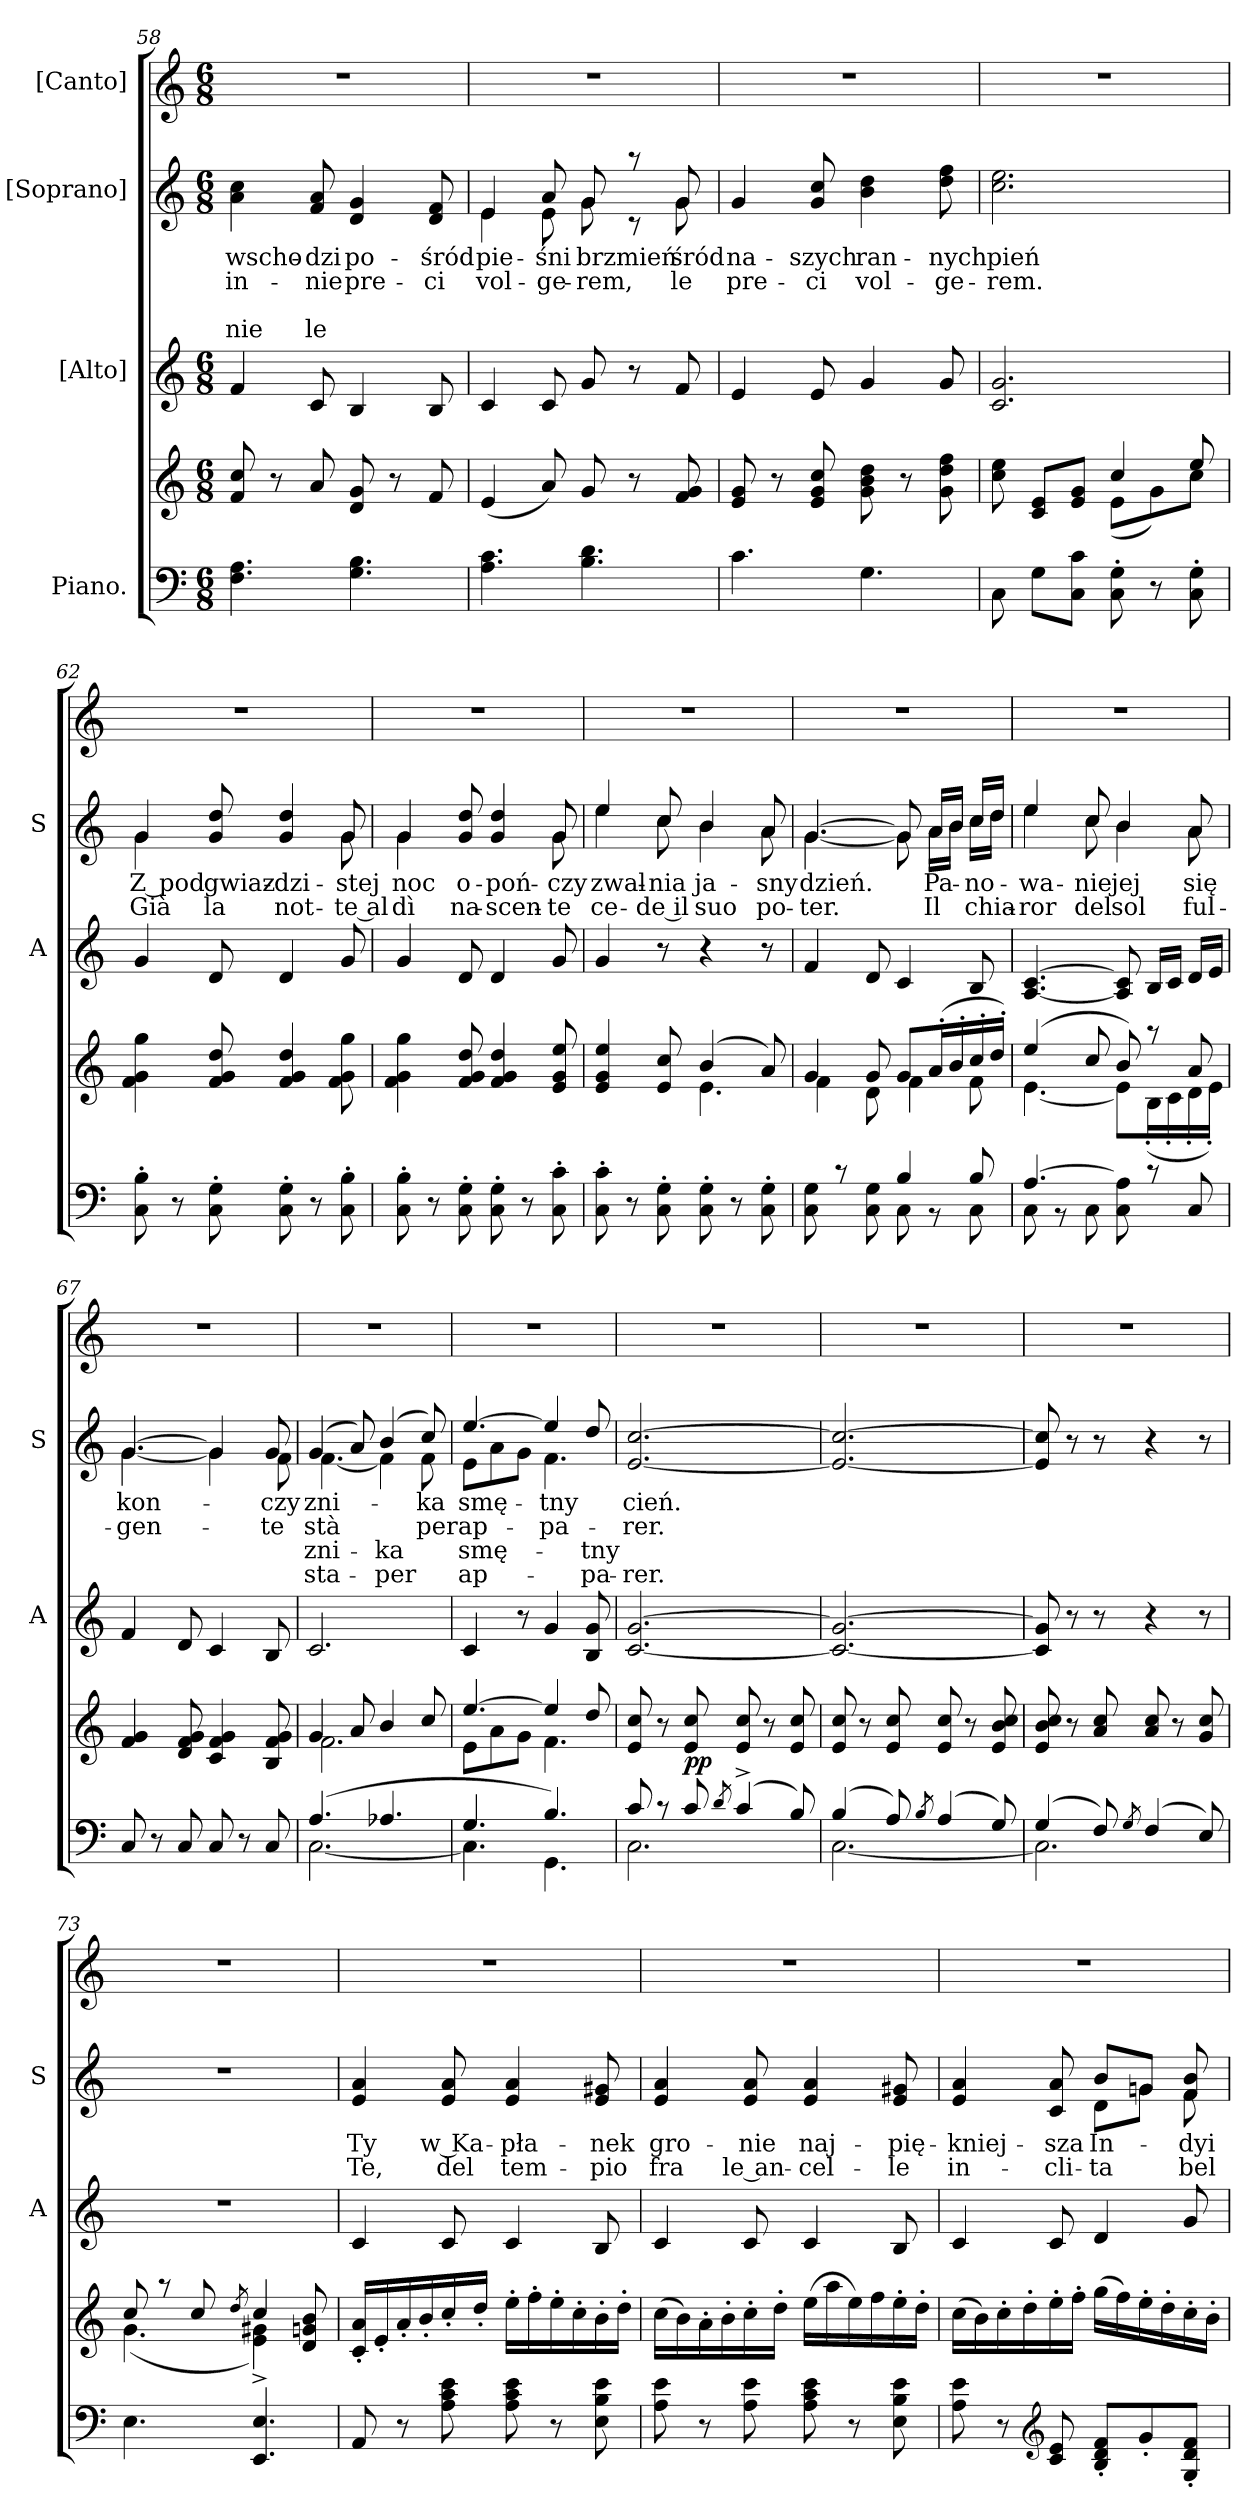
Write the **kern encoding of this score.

**kern	**kern	**dynam	**kern	**kern	**text	**text	**text	**text	**kern
*part4	*part4	*part4	*part3	*part2	*part2	*part2	*part2	*part2	*part1
*staff5	*staff4	*staff4/5	*staff3	*staff2	*staff2	*staff2	*staff2	*staff2	*staff1
*I"Piano.	*	*	*I"[Alto]	*I"[Soprano]	*	*	*	*	*I"[Canto]
*	*	*	*I'A	*I'S	*	*	*	*	*
*clefF4	*clefG2	*	*clefG2	*clefG2	*	*	*	*	*clefG2
*k[]	*k[]	*	*k[]	*k[]	*	*	*	*	*k[]
*C:	*C:	*	*C:	*C:	*	*	*	*	*C:
*M6/8	*M6/8	*	*M6/8	*M6/8	*	*	*	*	*M6/8
=58	=58	=58	=58	=58	=58	=58	=58	=58	=58
4.F\ 4.A\	8f/ 8cc/	.	4f/	4a\ 4cc\	wscho-	in-	.	-nie	2.r
.	8r	.	.	.	.	.	.	.	.
.	8a/	.	8c/	8f/ 8a/	-dzi	-nie	.	le	.
4.G\ 4.B\	8d/ 8g/	.	4B/	4d/ 4g/	po-	pre-	.	.	.
.	8r	.	.	.	.	.	.	.	.
.	8f/	.	8B/	8d/ 8f/	-śród	-ci	.	.	.
=59	=59	=59	=59	=59	=59	=59	=59	=59	=59
*	*	*	*	*^	*	*	*	*	*
4.A\ 4.c\	(4e/	.	4c/	4e/	4e\	pie-	vol-	.	.	2.r
.	8a/)	.	8c/	8a/	8e\	-śni	-ge-	.	.	.
4.B\ 4.d\	8g/	.	8g/	8g/	8g\	brzmień	-rem,	.	.	.
.	8r	.	8r	8raa	8rc	.	.	.	.	.
.	8f/ 8g/	.	8f/	8g/	8g\	śród	le	.	.	.
*	*	*	*	*v	*v	*	*	*	*	*
=60	=60	=60	=60	=60	=60	=60	=60	=60	=60
4.c\	8e/ 8g/	.	4e/	4g/	na-	pre-	.	.	2.r
.	8r	.	.	.	.	.	.	.	.
.	8e/ 8g/ 8cc/	.	8e/	8g/ 8cc/	-szych	-ci	.	.	.
4.G\	8g\ 8b\ 8dd\	.	4g/	4b\ 4dd\	ran-	vol-	.	.	.
.	8r	.	.	.	.	.	.	.	.
.	8g\ 8dd\ 8ff\	.	8g/	8dd\ 8ff\	-nych	-ge-	.	.	.
=61	=61	=61	=61	=61	=61	=61	=61	=61	=61
*	*^	*	*	*	*	*	*	*	*
8C\	8cc\ 8ee\	4.ryy	.	2.c/ 2.g/	2.cc\ 2.ee\	pień	-rem.	.	.	2.r
8G\L	8c/ 8e/L	.	.	.	.	.	.	.	.	.
8C\ 8c\J	8e/ 8g/J	.	.	.	.	.	.	.	.	.
8C'\ 8G'\	4cc/	(8e\L	.	.	.	.	.	.	.	.
8r	.	8g\)	.	.	.	.	.	.	.	.
8C'\ 8G'\	8ee/	8cc\J	.	.	.	.	.	.	.	.
*	*v	*v	*	*	*	*	*	*	*	*
=62	=62	=62	=62	=62	=62	=62	=62	=62	=62
*	*	*	*	*^	*	*	*	*	*
8C'\ 8B'\	4f\ 4g\ 4gg\	.	4g/	4g/	4g\	Z pod	Già	.	.	2.r
8r	.	.	.	.	.	.	.	.	.	.
8C'\ 8G'\	8f/ 8g/ 8dd/	.	8d/	8g/ 8dd/	4.ryy	gwiaz-	la	.	.	.
8C'\ 8G'\	4f/ 4g/ 4dd/	.	4d/	4g/ 4dd/	.	-dzi-	not-	.	.	.
8r	.	.	.	.	.	.	.	.	.	.
8C'\ 8B'\	8f\ 8g\ 8gg\	.	8g/	8g/	8g\	-stej	-te al	.	.	.
=63	=63	=63	=63	=63	=63	=63	=63	=63	=63	=63
8C'\ 8B'\	4f\ 4g\ 4gg\	.	4g/	4g/	4g\	noc	dì	.	.	2.r
8r	.	.	.	.	.	.	.	.	.	.
8C'\ 8G'\	8f/ 8g/ 8dd/	.	8d/	8g/ 8dd/	4.ryy	o-	na-	.	.	.
8C'\ 8G'\	4f/ 4g/ 4dd/	.	4d/	4g/ 4dd/	.	-poń-	-scen-	.	.	.
8r	.	.	.	.	.	.	.	.	.	.
8C'\ 8c'\	8e/ 8g/ 8ee/	.	8g/	8g/	8g\	-czy	-te	.	.	.
=64	=64	=64	=64	=64	=64	=64	=64	=64	=64	=64
*	*^	*	*	*	*	*	*	*	*	*
8C'\ 8c'\	4e/ 4g/ 4ee/	4.ryy	.	4g/	4ee/	4ee\	zwal-	ce-	.	.	2.r
8r	.	.	.	.	.	.	.	.	.	.	.
8C'\ 8G'\	8e/ 8cc/	.	.	8r	8cc/	8cc\	-nia	-de il	.	.	.
8C'\ 8G'\	(4b/	4.e\	.	4r	4b/	4b\	ja-	suo	.	.	.
8r	.	.	.	.	.	.	.	.	.	.	.
8C'\ 8G'\	8a/)	.	.	8r	8a/	8a\	-sny	po-	.	.	.
=65	=65	=65	=65	=65	=65	=65	=65	=65	=65	=65	=65
*^	*	*	*	*	*	*	*	*	*	*	*
8C\ 8G\	4.ryy	4g/	4f\	.	4f/	[4.g/	[4.g\	dzień.	-ter.	.	.	2.r
8rc	.	.	.	.	.	.	.	.	.	.	.	.
8C\ 8G\	.	8g/	8d\	.	8d/	.	.	.	.	.	.	.
4B/	8C\	8g/L	4f\	.	4c/	8g/]	8g\]	.	.	.	.	.
.	8rBB	(16a'/L	.	.	.	16a/LL	16a\LL	Pa-	Il	.	.	.
.	.	16b'/	.	.	.	16b/JJ	16b\JJ	.	.	.	.	.
8B/	8C\	16cc'/	8f\	.	8B/	16cc/LL	16cc\LL	-no-	chia-	.	.	.
.	.	16dd'/JJ)	.	.	.	16dd/JJ	16dd\JJ	.	.	.	.	.
=66	=66	=66	=66	=66	=66	=66	=66	=66	=66	=66	=66	=66
[4.A/	8C\	(4ee/	[4.e\	.	[4.A/ [4.c/	4ee/	4ee\	-wa-	-ror	.	.	2.r
.	8rBB	.	.	.	.	.	.	.	.	.	.	.
.	8C\	8cc/	.	.	.	8cc/	8cc\	-nie	del	.	.	.
8C\ 8A]\	8ryy	8b/)	8e\L]	.	8A]/ 8c]/	4b/	4b\	jej	sol	.	.	.
8rc	4ryy	8raa	(16B'\L	.	16B/LL	.	.	.	.	.	.	.
.	.	.	16c'\	.	16c/JJ	.	.	.	.	.	.	.
8C/	.	8a/	16d'\	.	16d/LL	8a/	8a\	się	ful-	.	.	.
.	.	.	16e'\JJ)	.	16e/JJ	.	.	.	.	.	.	.
*v	*v	*	*	*	*	*	*	*	*	*	*	*
*	*v	*v	*	*	*	*	*	*	*	*	*
=67	=67	=67	=67	=67	=67	=67	=67	=67	=67	=67
8C/	4f/ 4g/	.	4f/	[4.g/	[4.g\	kon-	-gen-	.	.	2.r
8r	.	.	.	.	.	.	.	.	.	.
8C/	8d/ 8f/ 8g/	.	8d/	.	.	.	.	.	.	.
8C/	4c/ 4f/ 4g/	.	4c/	4g/]	4g\]	.	.	.	.	.
8r	.	.	.	.	.	.	.	.	.	.
8C/	8B/ 8f/ 8g/	.	8B/	8g/	8f\	-czy	-te	.	.	.
=68	=68	=68	=68	=68	=68	=68	=68	=68	=68	=68
*^	*^	*	*	*	*	*	*	*	*	*
(4.A/	[2.C\	4g/	2.f\	.	2.c/	(4g/	[4.f\	zni-	stà	zni-	sta-	2.r
.	.	8a/	.	.	.	8a/)	.	.	.	.	.	.
4.A-X/	.	4b/	.	.	.	(4b/	4f\]	.	.	-ka	-per	.
.	.	8cc/	.	.	.	8cc/)	8f\	-ka	per	.	.	.
=69	=69	=69	=69	=69	=69	=69	=69	=69	=69	=69	=69	=69
4.G/	4.C\]	[4.ee/	8e\L	.	4c/	[4.ee/	8e\L	smę-	ap-	smę-	ap-	2.r
.	.	.	8a\	.	.	.	8a\	.	.	.	.	.
.	.	.	8g\J	.	8r	.	8g\J	.	.	.	.	.
4.B/)	4.GG\	4ee/]	4.f\	.	4g/	4ee/]	4.f\	-tny	-pa-	.	.	.
.	.	8dd/	.	.	8B/ 8g/	8dd/	.	.	.	-tny	-pa-	.
*	*	*v	*v	*	*	*v	*v	*	*	*	*	*
=70	=70	=70	=70	=70	=70	=70	=70	=70	=70	=70
8c/	2.C\	8e/ 8cc/	.	[2.c/ [2.g/	[2.e/ [2.cc/	cień.	-rer.	.	-rer.	2.r
8rc	.	8r	.	.	.	.	.	.	.	.
8c/	.	8e/ 8cc/	pp	.	.	.	.	.	.	.
8qd/	.	.	.	.	.	.	.	.	.	.
(4c^/	.	8e/ 8cc/	.	.	.	.	.	.	.	.
.	.	8r	.	.	.	.	.	.	.	.
8B/)	.	8e/ 8cc/	.	.	.	.	.	.	.	.
=71	=71	=71	=71	=71	=71	=71	=71	=71	=71	=71
(4B/	[2.C\	8e/ 8cc/	.	2.c_/ 2.g_/	2.e_/ 2.cc_/	.	.	.	.	2.r
.	.	8r	.	.	.	.	.	.	.	.
8A/)	.	8e/ 8cc/	.	.	.	.	.	.	.	.
8qB/	.	.	.	.	.	.	.	.	.	.
(4A/	.	8e/ 8cc/	.	.	.	.	.	.	.	.
.	.	8r	.	.	.	.	.	.	.	.
8G/)	.	8e/ 8b/ 8cc/	.	.	.	.	.	.	.	.
=72	=72	=72	=72	=72	=72	=72	=72	=72	=72	=72
(4G/	2.C\]	8e/ 8b/ 8cc/	.	8c]/ 8g]/	8e]/ 8cc]/	.	.	.	.	2.r
.	.	8r	.	8r	8r	.	.	.	.	.
8F/)	.	8a/ 8cc/	.	8r	8r	.	.	.	.	.
8qG/	.	.	.	.	.	.	.	.	.	.
(4F/	.	8a/ 8cc/	.	4r	4r	.	.	.	.	.
.	.	8r	.	.	.	.	.	.	.	.
8E/)	.	8g/ 8cc/	.	8r	8r	.	.	.	.	.
*v	*v	*	*	*	*	*	*	*	*	*
=73	=73	=73	=73	=73	=73	=73	=73	=73	=73
*	*^	*	*	*	*	*	*	*	*
4.E\	8cc/	(4.g\	.	2.r	2.r	.	.	.	.	2.r
.	8raa	.	.	.	.	.	.	.	.	.
.	8cc/	.	.	.	.	.	.	.	.	.
.	8qdd/	.	.	.	.	.	.	.	.	.
4.EE/ 4.E/	4cc/	4e^\ 4g#X^\)	.	.	.	.	.	.	.	.
.	8d/ 8gn/ 8b/	8ryy	.	.	.	.	.	.	.	.
=74	=74	=74	=74	=74	=74	=74	=74	=74	=74	=74
!	!LO:TX:b:t=V. I. e Fl.	!	!	!	!	!	!	!	!	!
*	*v	*v	*	*	*	*	*	*	*	*
8AA/	16c'/ 16a'/LL	.	4c/	4e/ 4a/	Ty	Te,	.	.	2.r
.	16e'/	.	.	.	.	.	.	.	.
8r	16a'/	.	.	.	.	.	.	.	.
.	16b'/	.	.	.	.	.	.	.	.
8A\ 8c\ 8e\	16cc'/	.	8c/	8e/ 8a/	w Ka-	del	.	.	.
.	16dd'/JJ	.	.	.	.	.	.	.	.
8A\ 8c\ 8e\	16ee'\LL	.	4c/	4e/ 4a/	-pła-	tem-	.	.	.
.	16ff'\	.	.	.	.	.	.	.	.
8r	16ee'\	.	.	.	.	.	.	.	.
.	16cc'\	.	.	.	.	.	.	.	.
8E\ 8B\ 8e\	16b'\	.	8B/	8e/ 8g#X/	-nek	-pio	.	.	.
.	16dd'\JJ	.	.	.	.	.	.	.	.
=75	=75	=75	=75	=75	=75	=75	=75	=75	=75
8A\ 8e\	(16cc\LL	.	4c/	4e/ 4a/	gro-	fra	.	.	2.r
.	16b\)	.	.	.	.	.	.	.	.
8r	16a'\	.	.	.	.	.	.	.	.
.	16b'\	.	.	.	.	.	.	.	.
8A\ 8e\	16cc'\	.	8c/	8e/ 8a/	-nie	le an-	.	.	.
.	16dd'\JJ	.	.	.	.	.	.	.	.
8A\ 8c\ 8e\	(16ee\LL	.	4c/	4e/ 4a/	naj-	-cel-	.	.	.
.	16aa\	.	.	.	.	.	.	.	.
8r	16ee\)	.	.	.	.	.	.	.	.
.	16ff\	.	.	.	.	.	.	.	.
8E\ 8B\ 8e\	16ee'\	.	8B/	8e/ 8g#X/	-pię-	-le	.	.	.
.	16dd'\JJ	.	.	.	.	.	.	.	.
=76	=76	=76	=76	=76	=76	=76	=76	=76	=76
*	*	*	*	*^	*	*	*	*	*
8A\ 8e\	(16cc\LL	.	4c/	4e/ 4a/	4.ryy	-kniej-	in-	.	.	2.r
.	16b\)	.	.	.	.	.	.	.	.	.
8r	16cc'\	.	.	.	.	.	.	.	.	.
.	16dd'\	.	.	.	.	.	.	.	.	.
*clefG2	*	*	*	*	*	*	*	*	*	*
8c/ 8e/	16ee'\	.	8c/	8c/ 8a/	.	-sza	-cli-	.	.	.
.	16ff'\JJ	.	.	.	.	.	.	.	.	.
8B'/ 8d'/ 8f'/L	(16gg\LL	.	4d/	8b/L	8d\L	In-	-ta	.	.	.
.	16ff\)	.	.	.	.	.	.	.	.	.
8g'/	16ee'\	.	.	8gn/J	8g\J	.	.	.	.	.
.	16dd'\	.	.	.	.	.	.	.	.	.
8G'/ 8d'/ 8f'/J	16cc'\	.	8g/	8f/ 8b/	8f\	-dyi	bel-	.	.	.
.	16b'\JJ	.	.	.	.	.	.	.	.	.
*	*	*	*	*v	*v	*	*	*	*	*
=	=	=	=	=	=	=	=	=	=
*-	*-	*-	*-	*-	*-	*-	*-	*-	*-
